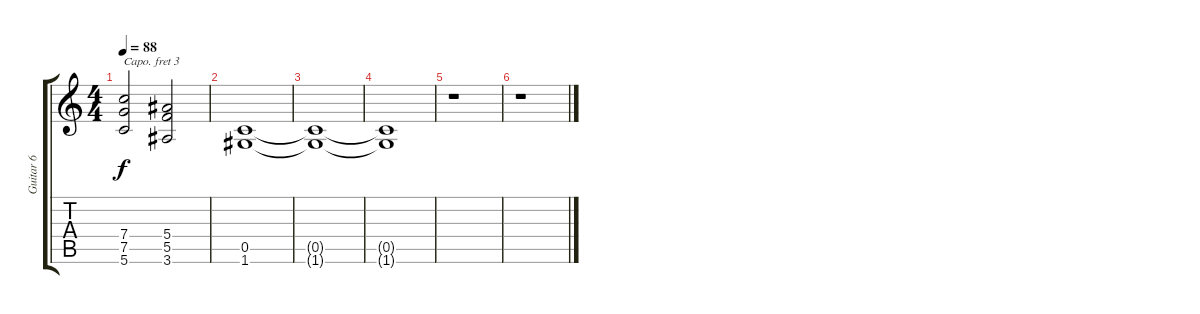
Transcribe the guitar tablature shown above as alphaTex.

\track ("Guitar 6" "Guitar 6") {instrument distortionguitar}
\staff {score tabs}
\capo 3
\tuning (E4 B3 G3 D3 A2 E2) {hide}
\ts (4 4)
\tempo 88
\clef g2
\ks c
(7.4 7.5 5.6).2{dy f} (5.4 5.5 3.6).2 |
(0.5 1.6).1{volume 16} |
(0.5{t} 1.6{t}).1 |
(0.5{t} 1.6{t}).1 |
r.1 |
r.1
